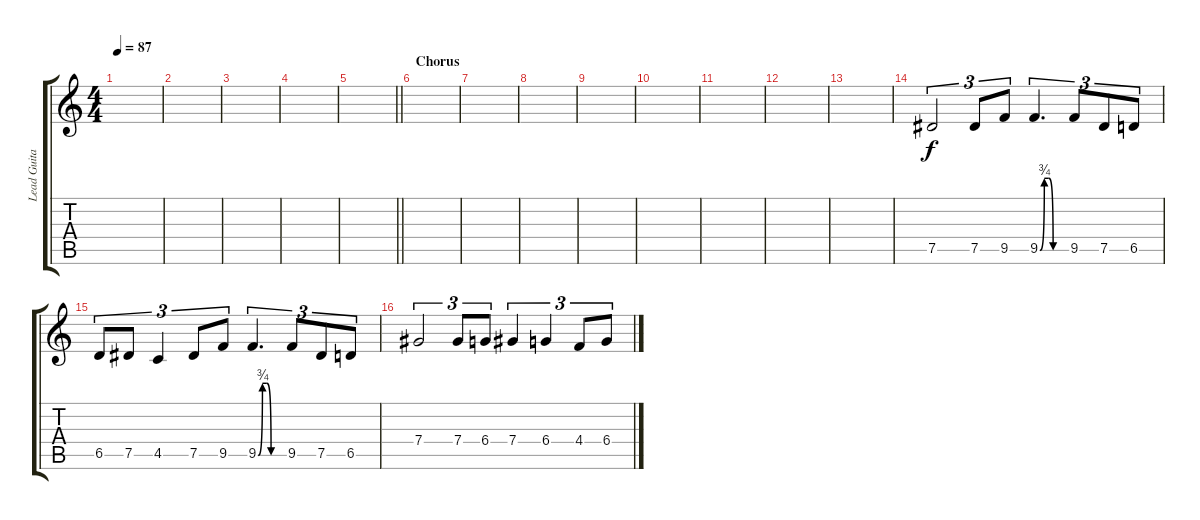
\track ("Lead Guitar" "Lead Guita") {instrument overdrivenguitar}
\staff {score tabs}
\tuning (Eb4 Bb3 Gb3 Db3 Ab2 Eb2) {hide}
\ts (4 4)
\tempo 87
\clef g2
\ks c
|
|
|
|
\barLineRight lightlight
|
\section ("" "Chorus")
|
|
|
|
|
|
|
|
7.5.2{tu (3 2) volume 13} 7.5.8{tu (3 2)} 9.5.8{tu (3 2)} 9.5{be (custom 0 0 10 3 20 3 30 0 60 0)}.4{d tu (3 2)} 9.5.8{tu (3 2)} 7.5.8{tu (3 2)} 6.5.8{tu (3 2)} |
6.5.8{tu (3 2)} 7.5.8{tu (3 2)} 4.5.4{tu (3 2)} 7.5.8{tu (3 2)} 9.5.8{tu (3 2)} 9.5{be (custom 0 0 10 3 20 3 30 0 60 0)}.4{d tu (3 2)} 9.5.8{tu (3 2)} 7.5.8{tu (3 2)} 6.5.8{tu (3 2)} |
7.4.2{tu (3 2)} 7.4.8{tu (3 2)} 6.4.8{tu (3 2)} 7.4.4{tu (3 2)} 6.4.4{tu (3 2)} 4.4.8{tu (3 2)} 6.4.8{tu (3 2)}
